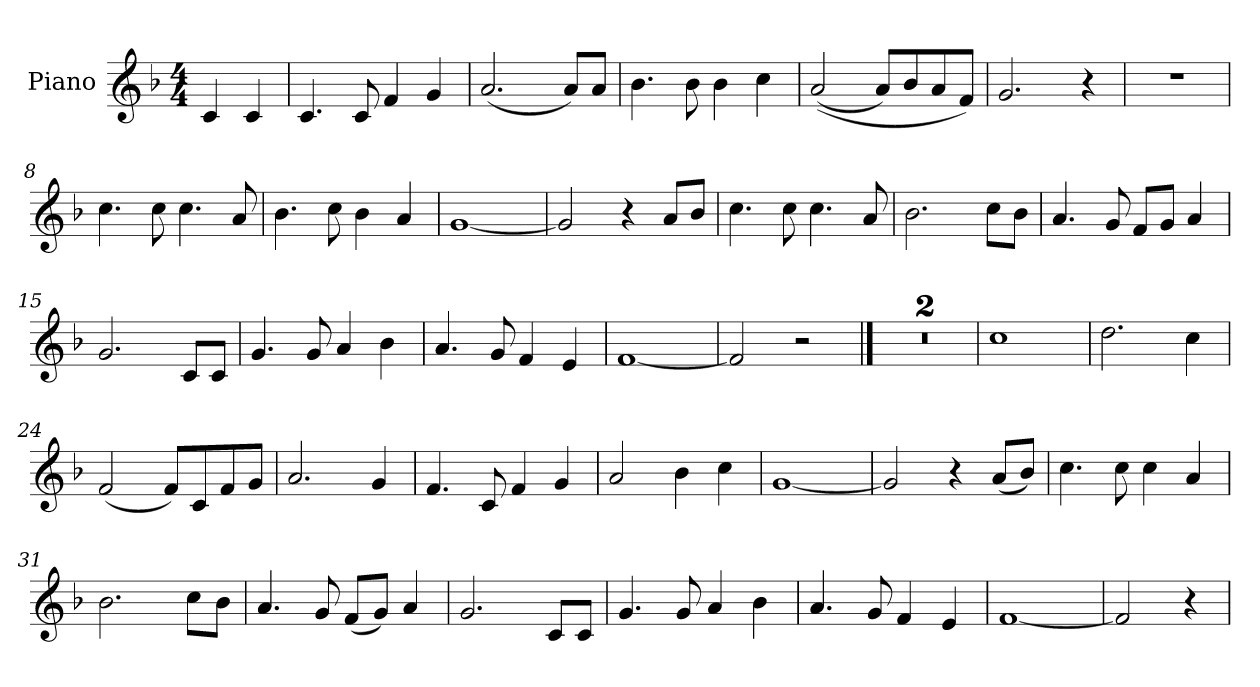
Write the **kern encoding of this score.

**kern
*part1
*staff1
*I"Piano
*I'Pno
*clefG2
*k[b-]
*F:
*M4/4
=1
4c/
4c/
=2
4.c/
8c/
4f/
4g/
=3
(<2.a/
8a/L)
8a/J
=4
4.b-\
8b-\
4b-\
4cc\
=5
(<(<2a/
8a/L)
8b-/
8a/
8f/J)
=6
2.g/
4r
=7
1r
=8
4.cc\
8cc\
4.cc\
8a/
=9
4.b-\
8cc\
4b-\
4a/
!!LO:LB:g=z
=10
[1g
=11
2g/]
4r
8a/L
8b-/J
=12
4.cc\
8cc\
4.cc\
8a/
=13
2.b-\
8cc\L
8b-\J
=14
4.a/
8g/
8f/L
8g/J
4a/
=15
2.g/
8c/L
8c/J
=16
4.g/
8g/
4a/
4b-\
=17
4.a/
8g/
4f/
4e/
=18
[1f
!!LO:LB:g=z
=19
2f/]
2r
==20
1ryy
=21
1ryy
=22
1cc
=23
2.dd\
4cc\
=24
(<2f/
8f/L)
8c/
8f/
8g/J
=25
2.a/
4g/
=26
4.f/
8c/
4f/
4g/
=27
2a/
4b-\
4cc\
=28
[1g
!!LO:LB:g=z
=29
2g/]
4r
(<8a/L
8b-/J)
=30
4.cc\
8cc\
4cc\
4a/
=31
2.b-\
8cc\L
8b-\J
=32
4.a/
8g/
(<8f/L
8g/J)
4a/
=33
2.g/
8c/L
8c/J
=34
4.g/
8g/
4a/
4b-\
=35
4.a/
8g/
4f/
4e/
=36
[1f
=37
2f/]
4r
=
*-
